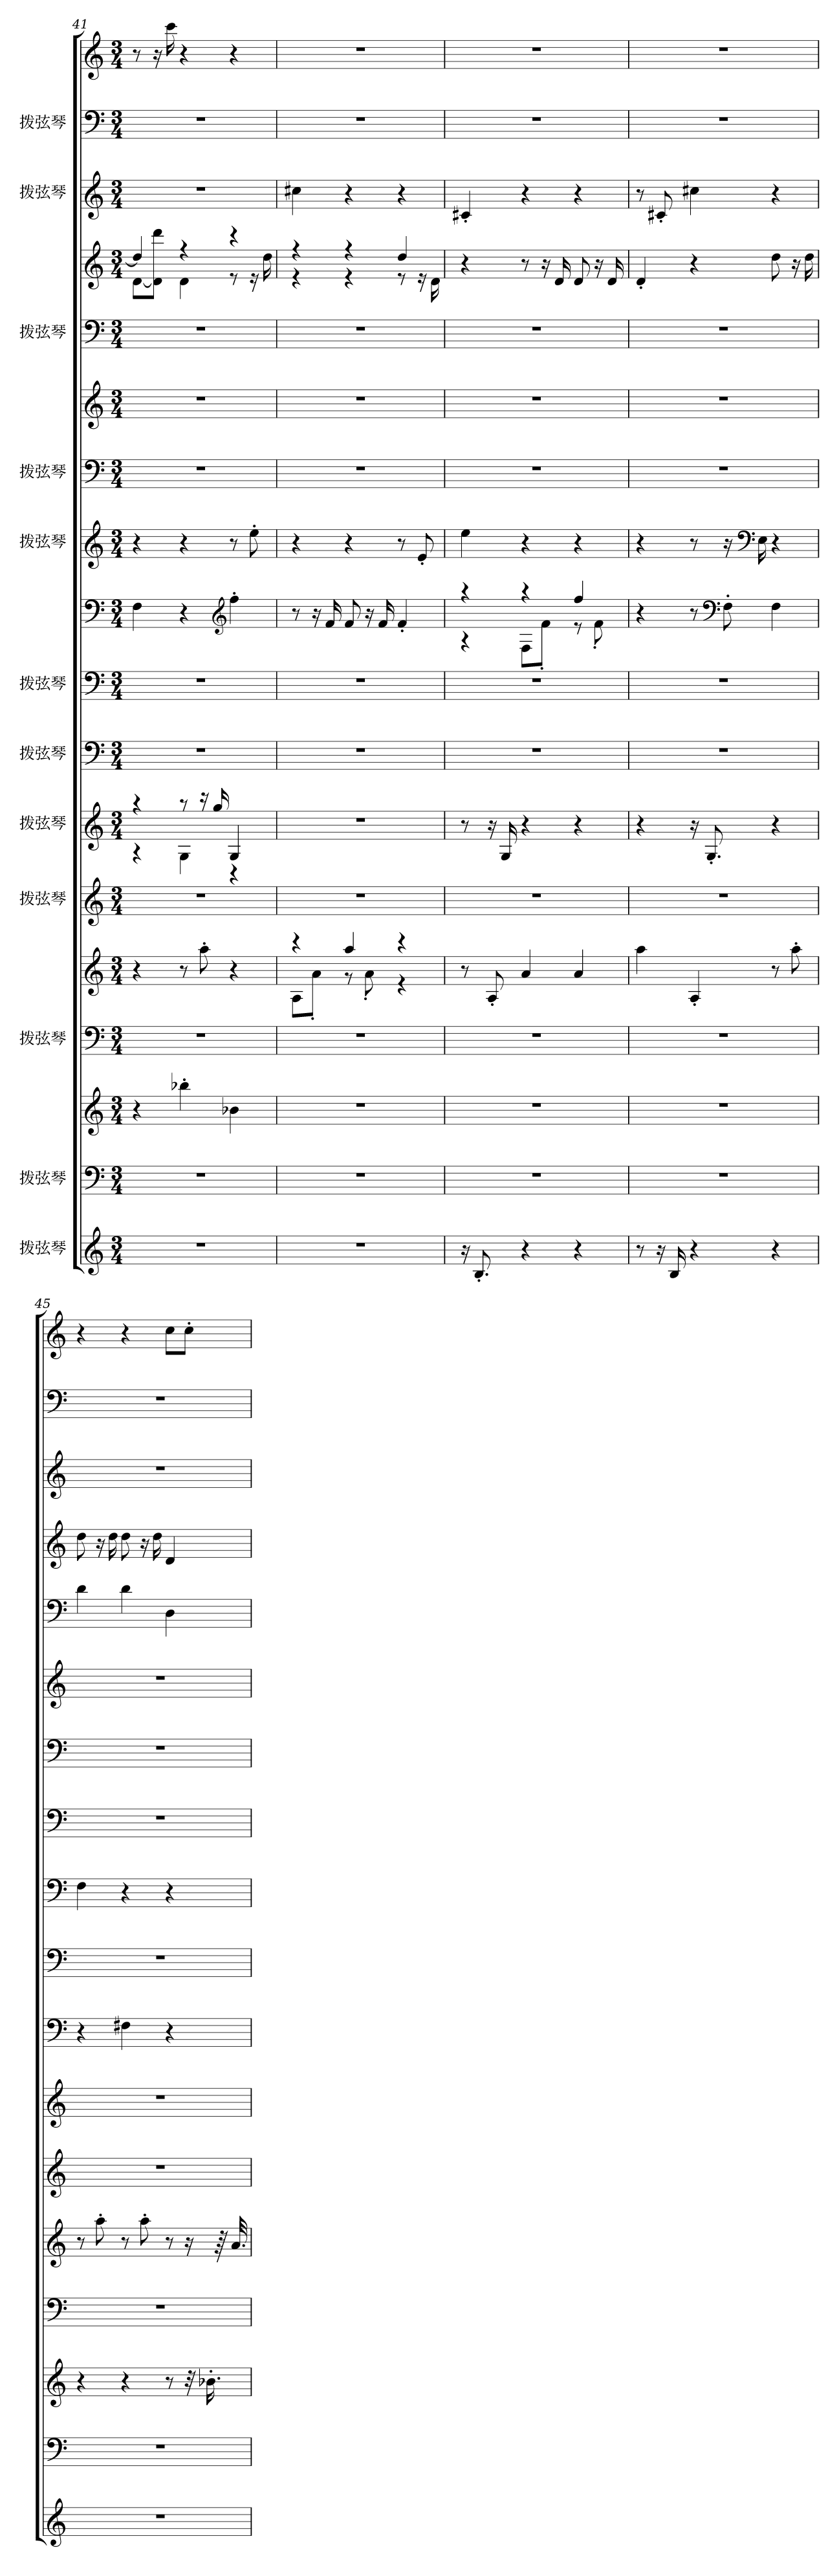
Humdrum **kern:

**kern	**kern	**kern	**kern	**kern	**kern	**kern	**kern	**kern	**kern	**kern	**kern	**kern	**kern	**kern	**kern	**kern	**kern
*part12	*part11	*part11	*part10	*part10	*part9	*part8	*part7	*part6	*part6	*part5	*part4	*part4	*part3	*part3	*part2	*part1	*part1
*staff18	*staff17	*staff16	*staff15	*staff14	*staff13	*staff12	*staff11	*staff10	*staff9	*staff8	*staff7	*staff6	*staff5	*staff4	*staff3	*staff2	*staff1
*I"拨弦琴	*I"拨弦琴	*	*I"拨弦琴	*	*I"拨弦琴	*I"拨弦琴	*I"拨弦琴	*I"拨弦琴	*	*I"拨弦琴	*I"拨弦琴	*	*I"拨弦琴	*	*I"拨弦琴	*I"拨弦琴	*
*clefG2	*clefF4	*clefG2	*clefF4	*clefG2	*clefG2	*clefG2	*clefF4	*clefF4	*clefF4	*clefG2	*clefF4	*clefG2	*clefF4	*clefG2	*clefG2	*clefF4	*clefG2
*k[]	*k[]	*k[]	*k[]	*k[]	*k[]	*k[]	*k[]	*k[]	*k[]	*k[]	*k[]	*k[]	*k[]	*k[]	*k[]	*k[]	*k[]
*M3/4	*M3/4	*M3/4	*M3/4	*M3/4	*M3/4	*M3/4	*M3/4	*M3/4	*M3/4	*M3/4	*M3/4	*M3/4	*M3/4	*M3/4	*M3/4	*M3/4	*M3/4
=41	=41	=41	=41	=41	=41	=41	=41	=41	=41	=41	=41	=41	=41	=41	=41	=41	=41
*	*	*	*	*	*	*^	*	*	*	*	*	*	*	*^	*	*	*
2.r	2.r	4r	2.r	4r	2.r	4r	4r	2.r	2.r	4F\	4r	2.r	2.r	2.r	4dd/]	[8d\L	2.r	2.r	8r
.	.	.	.	.	.	.	.	.	.	.	.	.	.	.	.	8d\] 8ddd\J	.	.	16r
.	.	.	.	.	.	.	.	.	.	.	.	.	.	.	.	.	.	.	16ccc\
.	.	4bb-X'\	.	8r	.	8r	4G\	.	.	4r	4r	.	.	.	4r	4d\	.	.	4r
.	.	.	.	8aa'\	.	16r	.	.	.	.	.	.	.	.	.	.	.	.	.
.	.	.	.	.	.	16gg/	.	.	.	.	.	.	.	.	.	.	.	.	.
*	*	*	*	*	*	*	*	*	*	*clefG2	*	*	*	*	*	*	*	*	*
.	.	4b-X\	.	4r	.	4G/	4r	.	.	4ff'\	8r	.	.	.	4r	8r	.	.	4r
.	.	.	.	.	.	.	.	.	.	.	8ee'\	.	.	.	.	16r	.	.	.
.	.	.	.	.	.	.	.	.	.	.	.	.	.	.	.	16dd\	.	.	.
*	*	*	*	*	*	*v	*v	*	*	*	*	*	*	*	*	*	*	*	*
=42	=42	=42	=42	=42	=42	=42	=42	=42	=42	=42	=42	=42	=42	=42	=42	=42	=42	=42
*	*	*	*	*^	*	*	*	*	*	*	*	*	*	*	*	*	*	*
2.r	2.r	2.r	2.r	4r	8A\L	2.r	2.r	2.r	2.r	8r	4r	2.r	2.r	2.r	4r	4r	4cc#X\	2.r	2.r
.	.	.	.	.	8a'\J	.	.	.	.	16r	.	.	.	.	.	.	.	.	.
.	.	.	.	.	.	.	.	.	.	16f/	.	.	.	.	.	.	.	.	.
.	.	.	.	4aa/	8r	.	.	.	.	8f/	4r	.	.	.	4r	4r	4r	.	.
.	.	.	.	.	8a'\	.	.	.	.	16r	.	.	.	.	.	.	.	.	.
.	.	.	.	.	.	.	.	.	.	16f/	.	.	.	.	.	.	.	.	.
.	.	.	.	4r	4r	.	.	.	.	4f'/	8r	.	.	.	4dd/	8r	4r	.	.
.	.	.	.	.	.	.	.	.	.	.	8e'/	.	.	.	.	16r	.	.	.
.	.	.	.	.	.	.	.	.	.	.	.	.	.	.	.	16d\	.	.	.
*	*	*	*	*v	*v	*	*	*	*	*	*	*	*	*	*v	*v	*	*	*
=43	=43	=43	=43	=43	=43	=43	=43	=43	=43	=43	=43	=43	=43	=43	=43	=43	=43
*	*	*	*	*	*	*	*	*	*^	*	*	*	*	*	*	*	*
16r	2.r	2.r	2.r	8r	2.r	8r	2.r	2.r	4r	4r	4ee\	2.r	2.r	2.r	4r	4c#X'/	2.r	2.r
8.B'/	.	.	.	.	.	.	.	.	.	.	.	.	.	.	.	.	.	.
.	.	.	.	8A'/	.	16r	.	.	.	.	.	.	.	.	.	.	.	.
.	.	.	.	.	.	16G/	.	.	.	.	.	.	.	.	.	.	.	.
4r	.	.	.	4a/	.	4r	.	.	4r	8F\L	4r	.	.	.	8r	4r	.	.
.	.	.	.	.	.	.	.	.	.	8f'\J	.	.	.	.	16r	.	.	.
.	.	.	.	.	.	.	.	.	.	.	.	.	.	.	16d/	.	.	.
4r	.	.	.	4a/	.	4r	.	.	4ff/	8r	4r	.	.	.	8d/	4r	.	.
.	.	.	.	.	.	.	.	.	.	8f'\	.	.	.	.	16r	.	.	.
.	.	.	.	.	.	.	.	.	.	.	.	.	.	.	16d/	.	.	.
*	*	*	*	*	*	*	*	*	*v	*v	*	*	*	*	*	*	*	*
!!LO:PB:g=z
=44	=44	=44	=44	=44	=44	=44	=44	=44	=44	=44	=44	=44	=44	=44	=44	=44	=44
8r	2.r	2.r	2.r	4aa\	2.r	4r	2.r	2.r	4r	4r	2.r	2.r	2.r	4d'/	8r	2.r	2.r
16r	.	.	.	.	.	.	.	.	.	.	.	.	.	.	8c#X'/	.	.
16B/	.	.	.	.	.	.	.	.	.	.	.	.	.	.	.	.	.
4r	.	.	.	4A'/	.	16r	.	.	8r	8r	.	.	.	4r	4cc#X\	.	.
.	.	.	.	.	.	8.G'/	.	.	.	.	.	.	.	.	.	.	.
*	*	*	*	*	*	*	*	*	*clefF4	*	*	*	*	*	*	*	*
.	.	.	.	.	.	.	.	.	8F'\	16r	.	.	.	.	.	.	.
*	*	*	*	*	*	*	*	*	*	*clefF4	*	*	*	*	*	*	*
.	.	.	.	.	.	.	.	.	.	16E\	.	.	.	.	.	.	.
4r	.	.	.	8r	.	4r	.	.	4F\	4r	.	.	.	8dd\	4r	.	.
.	.	.	.	8aa'\	.	.	.	.	.	.	.	.	.	16r	.	.	.
.	.	.	.	.	.	.	.	.	.	.	.	.	.	16dd\	.	.	.
=45	=45	=45	=45	=45	=45	=45	=45	=45	=45	=45	=45	=45	=45	=45	=45	=45	=45
2.r	2.r	4r	2.r	8r	2.r	2.r	4r	2.r	4F\	2.r	2.r	2.r	4d\	8dd\	2.r	2.r	4r
.	.	.	.	8aa'\	.	.	.	.	.	.	.	.	.	16r	.	.	.
.	.	.	.	.	.	.	.	.	.	.	.	.	.	16dd\	.	.	.
.	.	4r	.	8r	.	.	4F#X\	.	4r	.	.	.	4d\	8dd\	.	.	4r
.	.	.	.	8aa'\	.	.	.	.	.	.	.	.	.	16r	.	.	.
.	.	.	.	.	.	.	.	.	.	.	.	.	.	16dd\	.	.	.
.	.	8r	.	8r	.	.	4r	.	4r	.	.	.	4D\	4d/	.	.	8cc\L
.	.	32r	.	16r	.	.	.	.	.	.	.	.	.	.	.	.	8cc'\J
.	.	16.b-X'\	.	.	.	.	.	.	.	.	.	.	.	.	.	.	.
.	.	.	.	64r	.	.	.	.	.	.	.	.	.	.	.	.	.
.	.	.	.	32.a/	.	.	.	.	.	.	.	.	.	.	.	.	.
=	=	=	=	=	=	=	=	=	=	=	=	=	=	=	=	=	=
*-	*-	*-	*-	*-	*-	*-	*-	*-	*-	*-	*-	*-	*-	*-	*-	*-	*-
